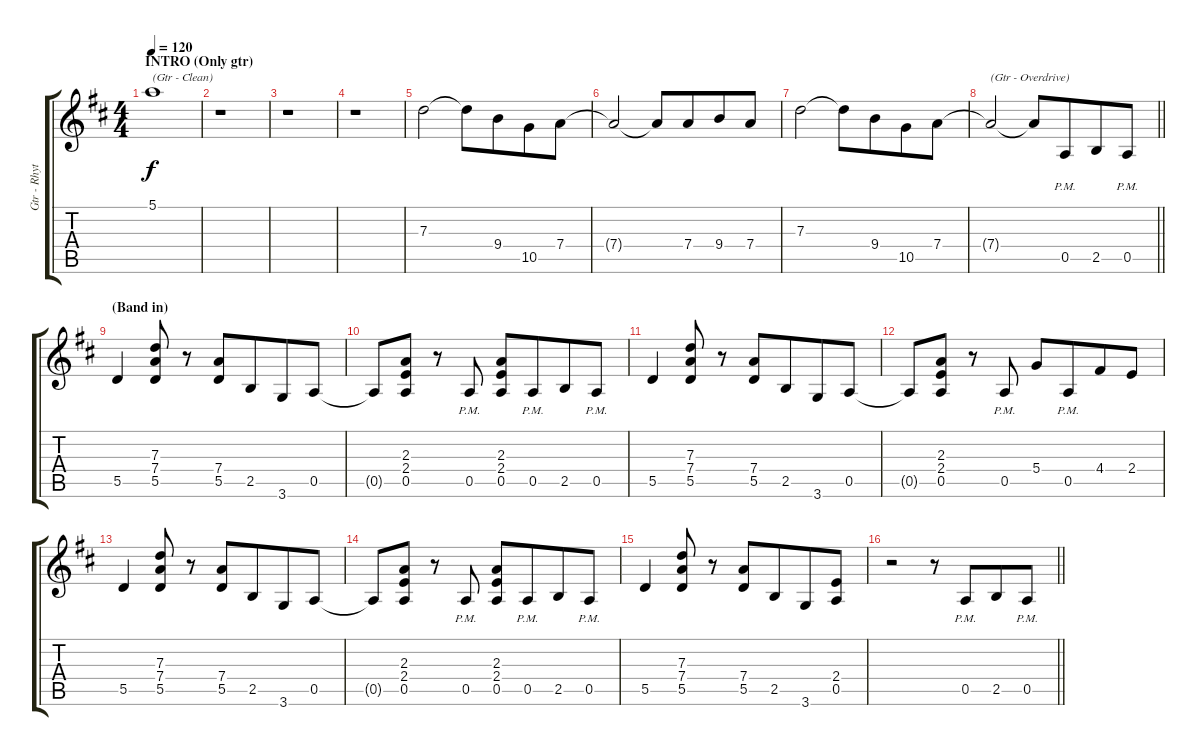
\track ("Gtr - Rhythm 2" "Gtr - Rhyt") {instrument overdrivenguitar}
\staff {score tabs}
\tuning (E4 B3 G3 D3 A2 E2) {hide}
\ts (4 4)
\section ("" "INTRO (Only gtr)")
\tempo 120
\clef g2
\ks d
5.1.1{txt "(Gtr - Clean)" dy f instrument electricguitarclean} |
r.1 |
r.1 |
r.1 |
7.3.2 7.3{t}.8 9.4.8{beam merge} 10.5.8 7.4.8 |
7.4{t}.2 7.4{t}.8 7.4.8{beam merge} 9.4.8 7.4.8 |
7.3.2 7.3{t}.8 9.4.8{beam merge} 10.5.8 7.4.8 |
\barLineRight lightlight
7.4{t}.2{txt "(Gtr - Overdrive)"} 7.4{t}.8 0.5{pm}.8{instrument overdrivenguitar beam merge} 2.5.8 0.5{pm}.8 |
\section ("" "(Band in)")
5.5.4 (7.3 7.4 5.5).8 r.8 (7.4 5.5).8 2.5.8{beam merge} 3.6.8 0.5.8 |
0.5{t}.8 (2.3 2.4 0.5).8 r.8 0.5{pm}.8 (2.3 2.4 0.5).8 0.5{pm}.8{beam merge} 2.5.8 0.5{pm}.8 |
5.5.4 (7.3 7.4 5.5).8 r.8 (7.4 5.5).8 2.5.8{beam merge} 3.6.8 0.5.8 |
0.5{t}.8 (2.3 2.4 0.5).8 r.8 0.5{pm}.8 5.4.8 0.5{pm}.8{beam merge} 4.4.8 2.4.8 |
5.5.4 (7.3 7.4 5.5).8 r.8 (7.4 5.5).8 2.5.8{beam merge} 3.6.8 0.5.8 |
0.5{t}.8 (2.3 2.4 0.5).8 r.8 0.5{pm}.8 (2.3 2.4 0.5).8 0.5{pm}.8{beam merge} 2.5.8 0.5{pm}.8 |
5.5.4 (7.3 7.4 5.5).8 r.8 (7.4 5.5).8 2.5.8{beam merge} 3.6.8 (2.4 0.5).8 |
\barLineRight lightlight
r.2 r.8 0.5{pm}.8{beam merge} 2.5.8 0.5{pm}.8
